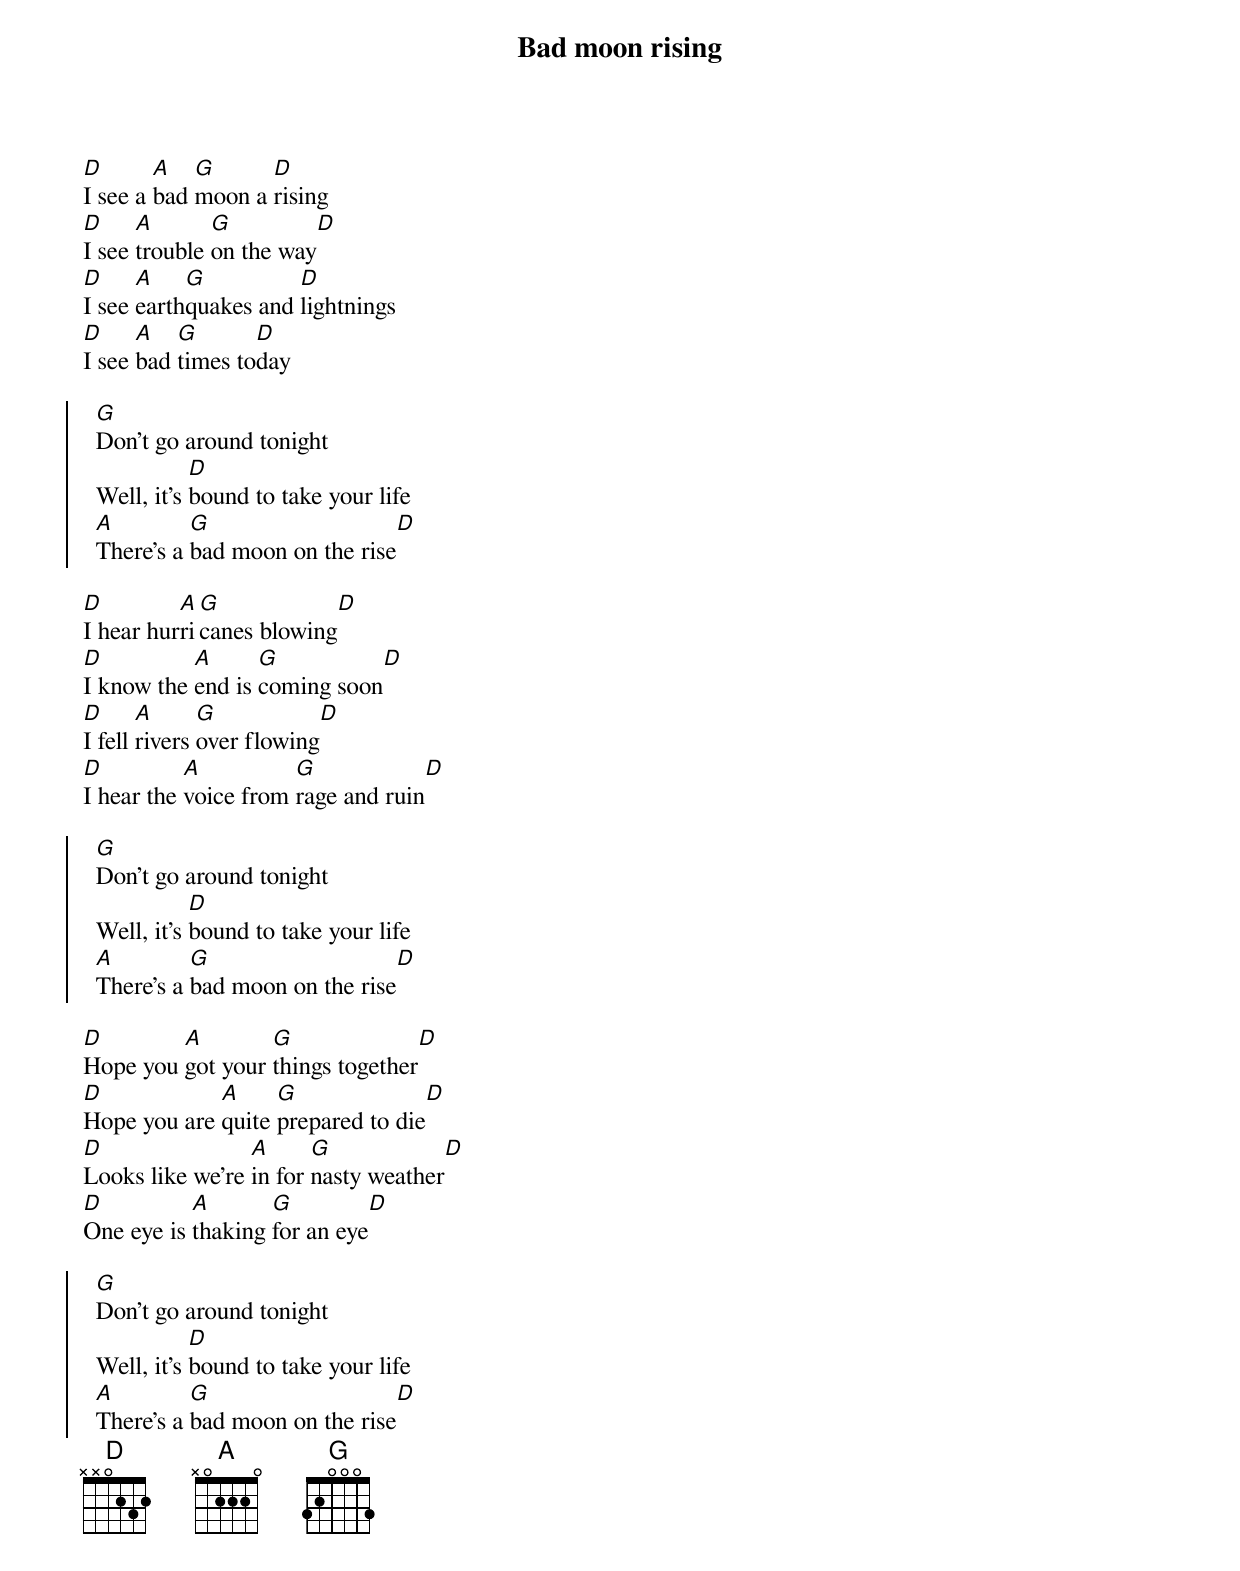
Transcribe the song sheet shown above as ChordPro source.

{title: Bad moon rising}
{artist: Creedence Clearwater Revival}
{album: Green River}
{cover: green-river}
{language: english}
{columns: 2}
{define: D frets X X 0 2 3 2}
{define: A frets X 0 2 2 2 0}
{define: G frets 3 2 0 0 0 3}

[D]I see a [A]bad [G]moon a [D]rising
[D]I see [A]trouble [G]on the way[D]
[D]I see [A]earth[G]quakes and [D]lightnings
[D]I see [A]bad [G]times to[D]day

{start_of_chorus}
  [G]Don't go around tonight
  Well, it's [D]bound to take your life
  [A]There's a [G]bad moon on the rise[D]
{end_of_chorus}

[D]I hear hur[A]ri[G]canes blowing[D]
[D]I know the [A]end is [G]coming soon[D]
[D]I fell [A]rivers [G]over flowing[D]
[D]I hear the [A]voice from [G]rage and ruin[D]

{start_of_chorus}
  [G]Don't go around tonight
  Well, it's [D]bound to take your life
  [A]There's a [G]bad moon on the rise[D]
{end_of_chorus}

[D]Hope you [A]got your [G]things together[D]
[D]Hope you are [A]quite [G]prepared to die[D]
[D]Looks like we're [A]in for [G]nasty weather[D]
[D]One eye is [A]thaking [G]for an eye[D]

{start_of_chorus}
  [G]Don't go around tonight
  Well, it's [D]bound to take your life
  [A]There's a [G]bad moon on the rise[D]
{end_of_chorus}
